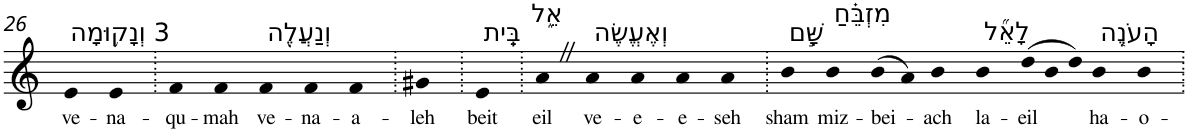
**kern	**text
*part1	*part1
*staff1	*staff1
*I"Piano	*
*I'Pno	*
!!LO:PB:g=z
*clefG2	*
*k[]	*
=26	=26
!LO:TX:a:t=3 וְנָק֥וּמָה	!
!	!LO:LY:b
4e	ve-
!	!LO:LY:b
4e	-na-
=27.	=27.
!	!LO:LY:b
4f	-qu-
!	!LO:LY:b
4f	-mah
!LO:TX:a:t=וְנַעֲלֶ֖ה	!
!	!LO:LY:b
4f	ve-
!	!LO:LY:b
4f	-na-
!	!LO:LY:b
4f	-a-
=28.	=28.
!	!LO:LY:b
4g#X	-leh
=29.	=29.
!LO:TX:a:t=בֵּֽית	!
!	!LO:LY:b
4e	beit
=30.	=30.
!LO:TX:a:t=אֵ֑ל	!
!	!LO:LY:b
4aZ	eil
!LO:TX:a:t=וְאֶעֱשֶׂה	!
!	!LO:LY:b
4a	ve-
!	!LO:LY:b
4a	-e-
!	!LO:LY:b
4a	-e-
!	!LO:LY:b
4a	-seh
=31.	=31.
!LO:TX:a:t=שָּׁ֣ם	!
!	!LO:LY:b
4b	sham
!LO:TX:a:t=מִזְבֵּ֗חַ	!
!	!LO:LY:b
4b	miz-
!	!LO:LY:b
(>8b	-bei-
8a)	.
!	!LO:LY:b
4b	-ach
!LO:TX:a:t=לָאֵ֞ל	!
!	!LO:LY:b
4b	la-
*Xtuplet	*
!	!LO:LY:b
(>12dd	-eil
12b	.
12dd)	.
!LO:TX:a:t=הָעֹנֶ֤ה	!
!	!LO:LY:b
4b	ha-
!	!LO:LY:b
4b	-o-
=.	=.
*-	*-
